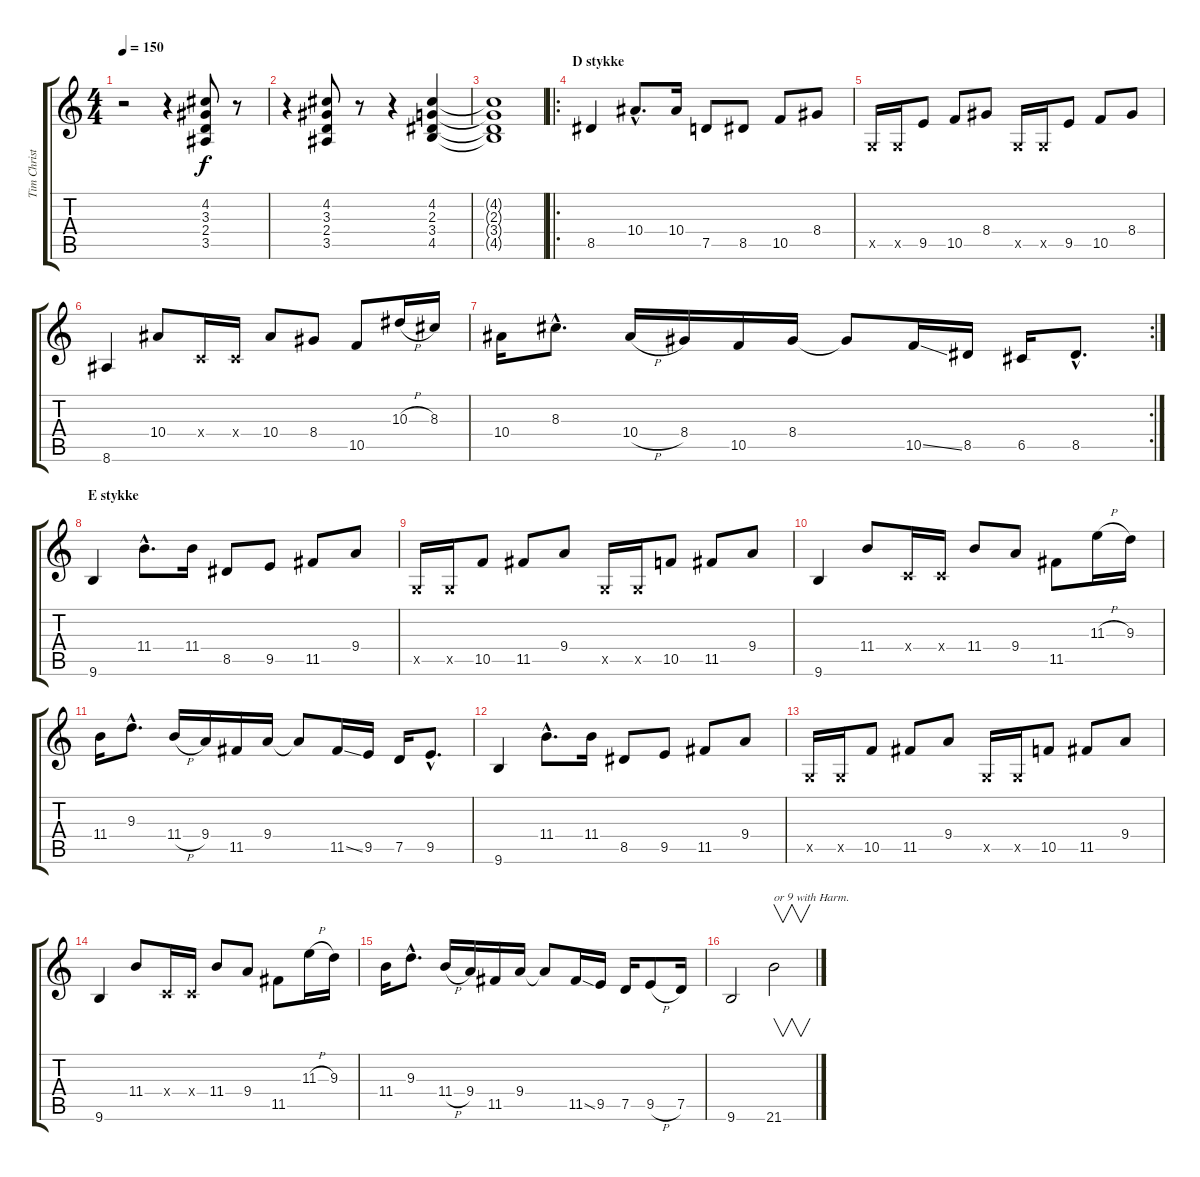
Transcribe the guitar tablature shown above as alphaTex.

\track ("Tim Christensen (Guitar)" "Tim Christ") {instrument overdrivenguitar}
\staff {score tabs}
\tuning (D4 A3 F3 C3 G2 D2) {hide}
\ts (4 4)
\tempo 150
\clef g2
\ks c
r.2{dy f} r.4 (4.2 3.3 2.4 3.5).8 r.8 |
r.4 (4.2 3.3 2.4 3.5).8 r.8 r.4 (4.2 2.3 3.4 4.5).4 |
(4.2{t} 2.3{t} 3.4{t} 4.5{t}).1 |
\ro
\section ("" "D stykke")
8.5.4 10.4{hac}.8{d} 10.4.16 7.5.8 8.5.8 10.5.8 8.4.8 |
0.5{x}.16 0.5{x}.16 9.5.8 10.5.8 8.4.8 0.5{x}.16 0.5{x}.16 9.5.8 10.5.8 8.4.8 |
8.6.4 10.4.8 0.4{x}.16 0.4{x}.16 10.4.8 8.4.8 10.5.8 10.3{h}.16 8.3.16 |
\rc 2
10.4.16 8.3{hac}.8{d} 10.4{h}.16 8.4.16 10.5.16 8.4.16 8.4{t}.8 10.5{ss}.16 8.5.16 6.5.16 8.5{hac}.8{d} |
\section ("" "E stykke")
9.6.4 11.4{hac}.8{d} 11.4.16 8.5.8 9.5.8 11.5.8 9.4.8 |
0.5{x}.16 0.5{x}.16 10.5.8 11.5.8 9.4.8 0.5{x}.16 0.5{x}.16 10.5.8 11.5.8 9.4.8 |
9.6.4 11.4.8 0.4{x}.16 0.4{x}.16 11.4.8 9.4.8 11.5.8 11.3{h}.16 9.3.16 |
11.4.16 9.3{hac}.8{d} 11.4{h}.16 9.4.16 11.5.16 9.4.16 9.4{t}.8 11.5{ss}.16 9.5.16 7.5.16 9.5{hac}.8{d} |
9.6.4 11.4{hac}.8{d} 11.4.16 8.5.8 9.5.8 11.5.8 9.4.8 |
0.5{x}.16 0.5{x}.16 10.5.8 11.5.8 9.4.8 0.5{x}.16 0.5{x}.16 10.5.8 11.5.8 9.4.8 |
9.6.4 11.4.8 0.4{x}.16 0.4{x}.16 11.4.8 9.4.8 11.5.8 11.3{h}.16 9.3.16 |
11.4.16 9.3{hac}.8{d} 11.4{h}.16 9.4.16 11.5.16 9.4.16 9.4{t}.8 11.5{ss}.16 9.5.16 7.5.16 9.5{h}.8 7.5.16 |
9.6.2 21.6.2{v txt "or 9 with Harm."}
